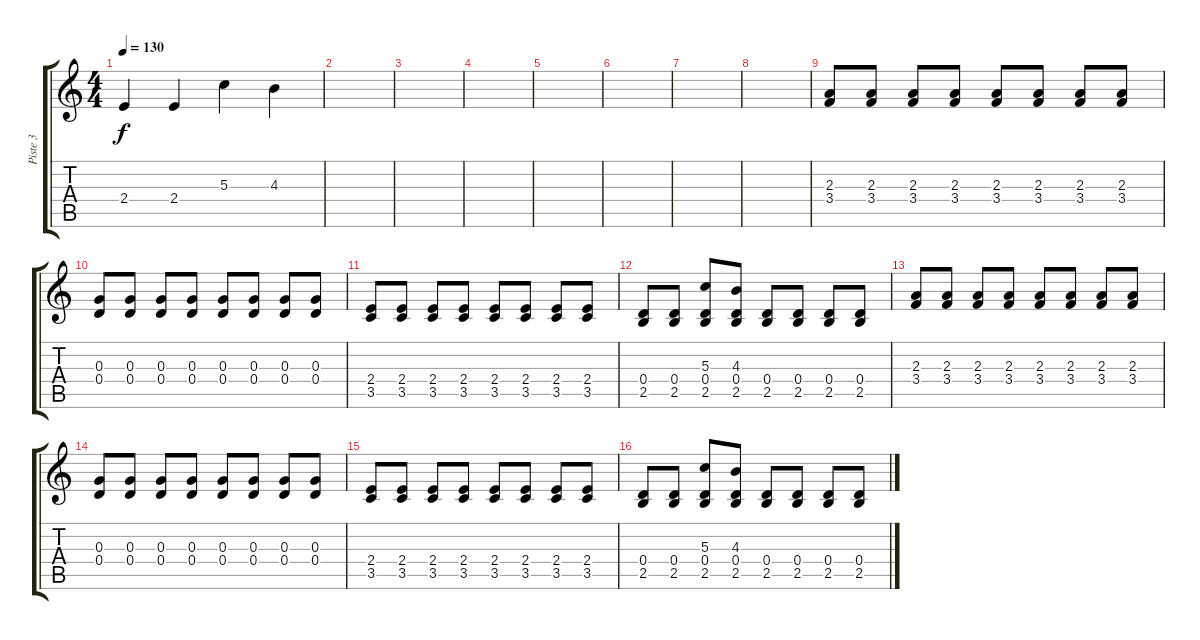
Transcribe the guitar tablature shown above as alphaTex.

\track ("Piste 3" "Piste 3") {instrument acousticbass}
\staff {score tabs}
\tuning (E4 B3 G3 D3 A2 E2) {hide}
\ts (4 4)
\tempo 130
\clef g2
\ks c
2.4.4{dy f} 2.4.4 5.3.4 4.3.4 |
|
|
|
|
|
|
|
(2.3 3.4).8 (2.3 3.4).8 (2.3 3.4).8 (2.3 3.4).8 (2.3 3.4).8 (2.3 3.4).8 (2.3 3.4).8 (2.3 3.4).8 |
(0.3 0.4).8 (0.3 0.4).8 (0.3 0.4).8 (0.3 0.4).8 (0.3 0.4).8 (0.3 0.4).8 (0.3 0.4).8 (0.3 0.4).8 |
(2.4 3.5).8 (2.4 3.5).8 (2.4 3.5).8 (2.4 3.5).8 (2.4 3.5).8 (2.4 3.5).8 (2.4 3.5).8 (2.4 3.5).8 |
(0.4 2.5).8 (0.4 2.5).8 (5.3 0.4 2.5).8 (4.3 0.4 2.5).8 (0.4 2.5).8 (0.4 2.5).8 (0.4 2.5).8 (0.4 2.5).8 |
(2.3 3.4).8 (2.3 3.4).8 (2.3 3.4).8 (2.3 3.4).8 (2.3 3.4).8 (2.3 3.4).8 (2.3 3.4).8 (2.3 3.4).8 |
(0.3 0.4).8 (0.3 0.4).8 (0.3 0.4).8 (0.3 0.4).8 (0.3 0.4).8 (0.3 0.4).8 (0.3 0.4).8 (0.3 0.4).8 |
(2.4 3.5).8 (2.4 3.5).8 (2.4 3.5).8 (2.4 3.5).8 (2.4 3.5).8 (2.4 3.5).8 (2.4 3.5).8 (2.4 3.5).8 |
(0.4 2.5).8 (0.4 2.5).8 (5.3 0.4 2.5).8 (4.3 0.4 2.5).8 (0.4 2.5).8 (0.4 2.5).8 (0.4 2.5).8 (0.4 2.5).8
